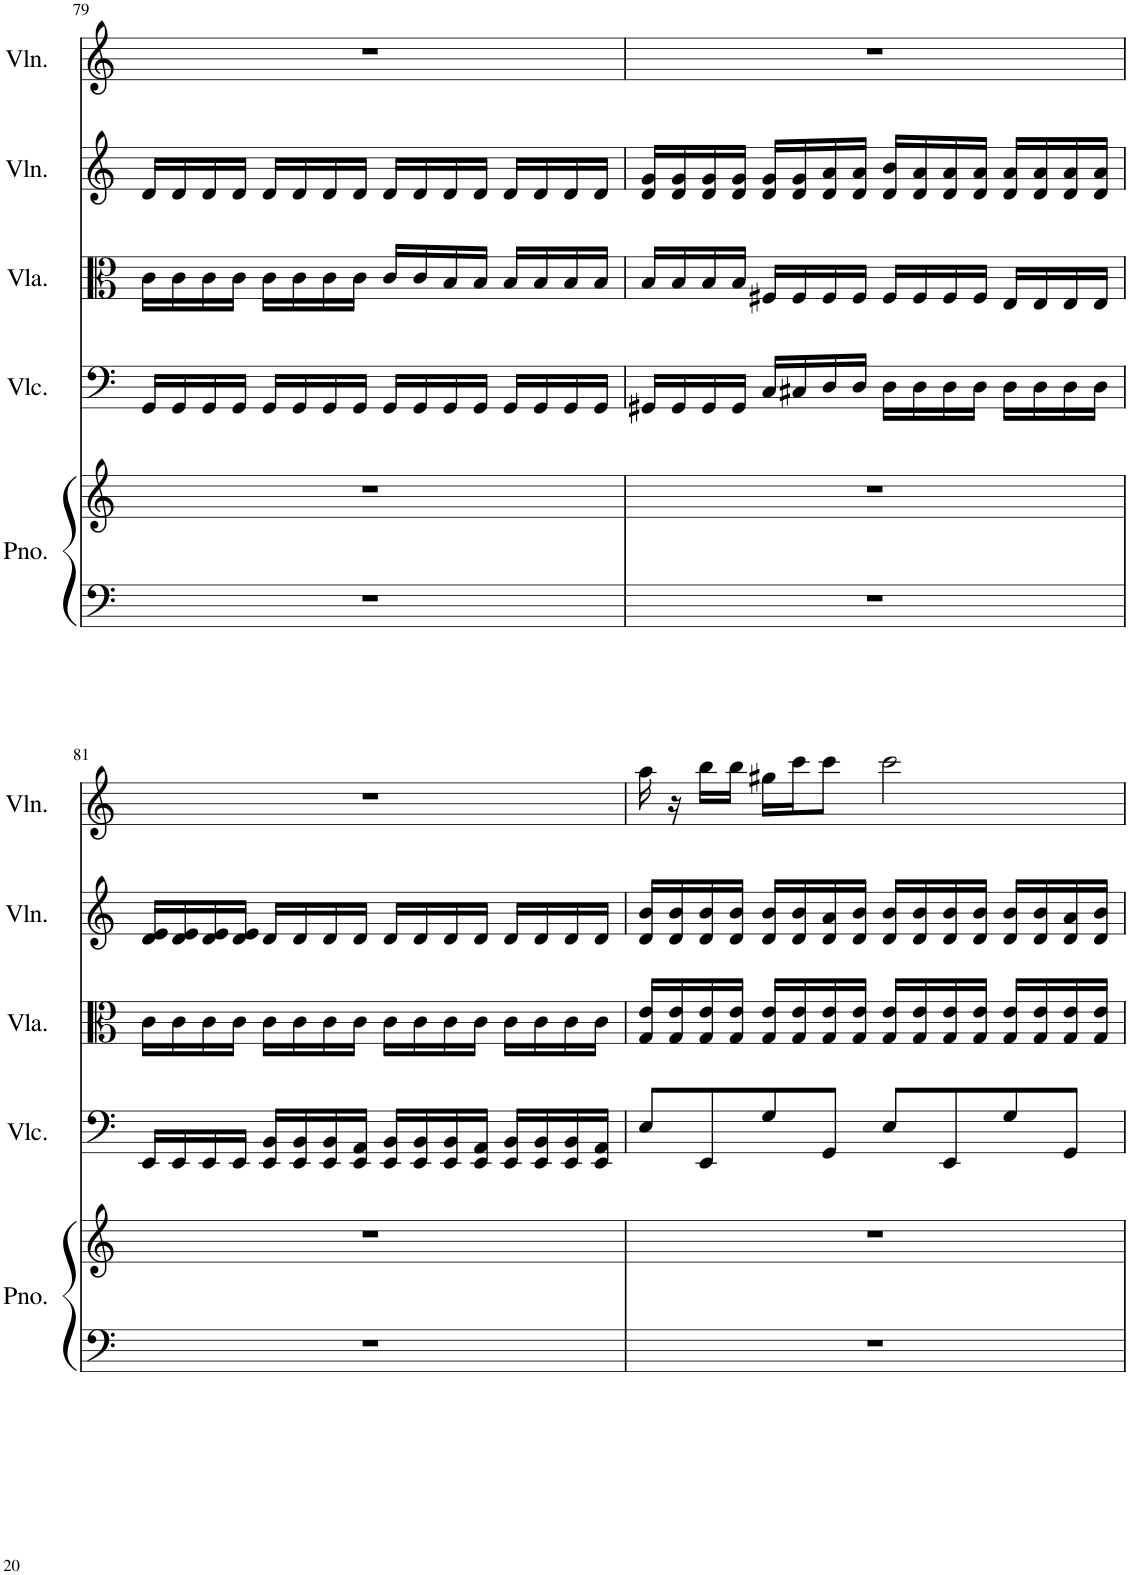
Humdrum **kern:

**kern	**kern	**kern	**kern	**kern	**kern
*part5	*part5	*part4	*part3	*part2	*part1
*staff6	*staff5	*staff4	*staff3	*staff2	*staff1
*I"Piano	*	*I"Violoncello	*I"Viola	*I"Violin	*I"Violin
*I'Pno.	*	*I'Vlc.	*I'Vla.	*I'Vln.	*I'Vln.
!!LO:PB:g=z
*clefF4	*clefG2	*clefF4	*clefC3	*clefG2	*clefG2
*k[]	*k[]	*k[]	*k[]	*k[]	*k[]
*M4/4	*M4/4	*M4/4	*M4/4	*M4/4	*M4/4
=79	=79	=79	=79	=79	=79
1r	1r	16GG/LL	16c\LL	16d/LL	1r
.	.	16GG/	16c\	16d/	.
.	.	16GG/	16c\	16d/	.
.	.	16GG/JJ	16c\JJ	16d/JJ	.
.	.	16GG/LL	16c\LL	16d/LL	.
.	.	16GG/	16c\	16d/	.
.	.	16GG/	16c\	16d/	.
.	.	16GG/JJ	16c\JJ	16d/JJ	.
.	.	16GG/LL	16c/LL	16d/LL	.
.	.	16GG/	16c/	16d/	.
.	.	16GG/	16B/	16d/	.
.	.	16GG/JJ	16B/JJ	16d/JJ	.
.	.	16GG/LL	16B/LL	16d/LL	.
.	.	16GG/	16B/	16d/	.
.	.	16GG/	16B/	16d/	.
.	.	16GG/JJ	16B/JJ	16d/JJ	.
=80	=80	=80	=80	=80	=80
1r	1r	16GG#X/LL	16B/LL	16d/ 16g/LL	1r
.	.	16GG#/	16B/	16d/ 16g/	.
.	.	16GG#/	16B/	16d/ 16g/	.
.	.	16GG#/JJ	16B/JJ	16d/ 16g/JJ	.
.	.	16C/LL	16F#X/LL	16d/ 16g/LL	.
.	.	16C#X/	16F#/	16d/ 16g/	.
.	.	16D/	16F#/	16d/ 16a/	.
.	.	16D/JJ	16F#/JJ	16d/ 16a/JJ	.
.	.	16D\LL	16F#/LL	16d/ 16b/LL	.
.	.	16D\	16F#/	16d/ 16a/	.
.	.	16D\	16F#/	16d/ 16a/	.
.	.	16D\JJ	16F#/JJ	16d/ 16a/JJ	.
.	.	16D\LL	16E/LL	16d/ 16a/LL	.
.	.	16D\	16E/	16d/ 16a/	.
.	.	16D\	16E/	16d/ 16a/	.
.	.	16D\JJ	16E/JJ	16d/ 16a/JJ	.
!!LO:LB:g=z
=81	=81	=81	=81	=81	=81
1r	1r	16EE/LL	16c\LL	16d/ 16e/LL	1r
.	.	16EE/	16c\	16d/ 16e/	.
.	.	16EE/	16c\	16d/ 16e/	.
.	.	16EE/JJ	16c\JJ	16d/ 16e/JJ	.
.	.	16EE/ 16BB/LL	16c\LL	16d/LL	.
.	.	16EE/ 16BB/	16c\	16d/	.
.	.	16EE/ 16BB/	16c\	16d/	.
.	.	16EE/ 16AA/JJ	16c\JJ	16d/JJ	.
.	.	16EE/ 16BB/LL	16c\LL	16d/LL	.
.	.	16EE/ 16BB/	16c\	16d/	.
.	.	16EE/ 16BB/	16c\	16d/	.
.	.	16EE/ 16AA/JJ	16c\JJ	16d/JJ	.
.	.	16EE/ 16BB/LL	16c\LL	16d/LL	.
.	.	16EE/ 16BB/	16c\	16d/	.
.	.	16EE/ 16BB/	16c\	16d/	.
.	.	16EE/ 16AA/JJ	16c\JJ	16d/JJ	.
=82	=82	=82	=82	=82	=82
1r	1r	8E/L	16G/ 16e/LL	16d/ 16b/LL	16aa\
.	.	.	16G/ 16e/	16d/ 16b/	16r
.	.	8EE/	16G/ 16e/	16d/ 16b/	16bb\LL
.	.	.	16G/ 16e/JJ	16d/ 16b/JJ	16bb\JJ
.	.	8G/	16G/ 16e/LL	16d/ 16b/LL	16gg#X\LL
.	.	.	16G/ 16e/	16d/ 16b/	16ccc\J
.	.	8GG/J	16G/ 16e/	16d/ 16a/	8ccc\J
.	.	.	16G/ 16e/JJ	16d/ 16b/JJ	.
.	.	8E/L	16G/ 16e/LL	16d/ 16b/LL	2ccc\
.	.	.	16G/ 16e/	16d/ 16b/	.
.	.	8EE/	16G/ 16e/	16d/ 16b/	.
.	.	.	16G/ 16e/JJ	16d/ 16b/JJ	.
.	.	8G/	16G/ 16e/LL	16d/ 16b/LL	.
.	.	.	16G/ 16e/	16d/ 16b/	.
.	.	8GG/J	16G/ 16e/	16d/ 16a/	.
.	.	.	16G/ 16e/JJ	16d/ 16b/JJ	.
=	=	=	=	=	=
*-	*-	*-	*-	*-	*-
